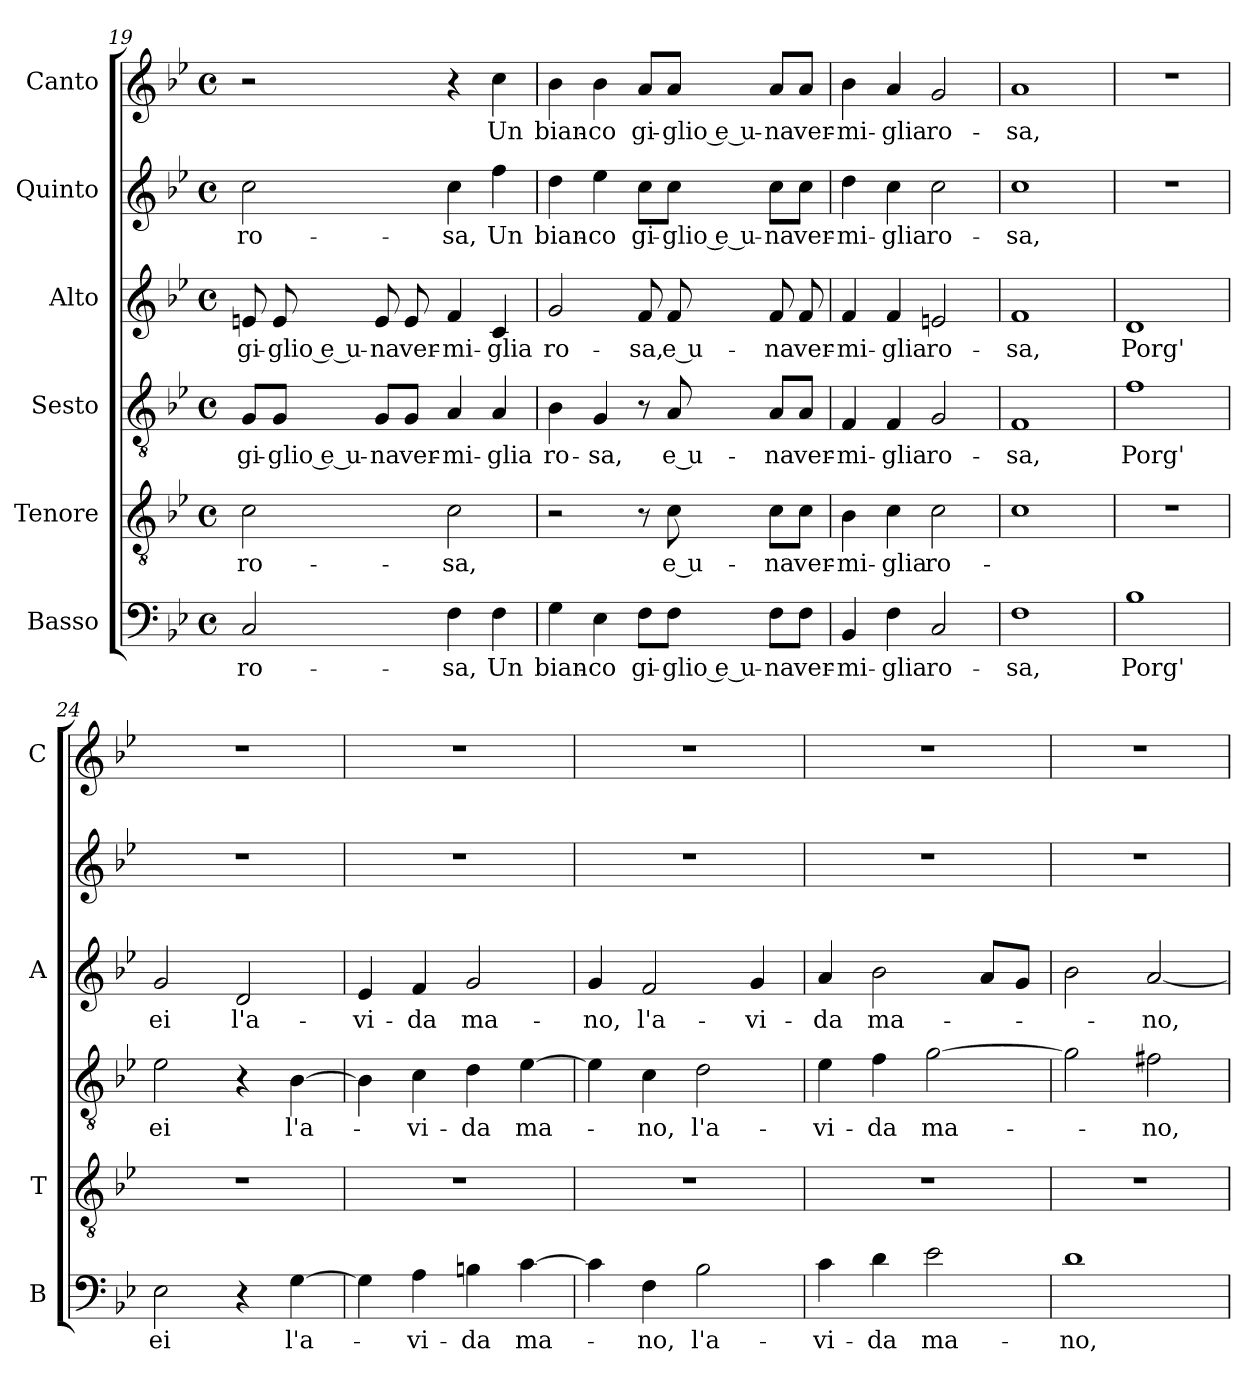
**kern	**text	**kern	**text	**kern	**text	**kern	**text	**kern	**text	**kern	**text
*part6	*part6	*part5	*part5	*part4	*part4	*part3	*part3	*part2	*part2	*part1	*part1
*staff6	*staff6	*staff5	*staff5	*staff4	*staff4	*staff3	*staff3	*staff2	*staff2	*staff1	*staff1
*I"Basso	*	*I"Tenore	*	*I"Sesto	*	*I"Alto	*	*I"Quinto	*	*I"Canto	*
*I'B	*	*I'T	*	*	*	*I'A	*	*	*	*I'C	*
*clefF4	*	*clefGv2	*	*clefGv2	*	*clefG2	*	*clefG2	*	*clefG2	*
*k[b-e-]	*	*k[b-e-]	*	*k[b-e-]	*	*k[b-e-]	*	*k[b-e-]	*	*k[b-e-]	*
*B-:	*	*B-:	*	*B-:	*	*B-:	*	*B-:	*	*B-:	*
*M4/4	*	*M4/4	*	*M4/4	*	*M4/4	*	*M4/4	*	*M4/4	*
*met(c)	*	*met(c)	*	*met(c)	*	*met(c)	*	*met(c)	*	*met(c)	*
=19	=19	=19	=19	=19	=19	=19	=19	=19	=19	=19	=19
!	!LO:LY:b	!	!LO:LY:b	!	!LO:LY:b	!	!LO:LY:b	!	!LO:LY:b	!	!
2C/	ro-	2c\	ro-	8G/L	gi-	8en/	gi-	2cc\	ro-	2r	.
!	!	!	!	!	!LO:LY:b	!	!LO:LY:b	!	!	!	!
.	.	.	.	8G/J	-glio e u-	8e/	-glio e u-	.	.	.	.
!	!	!	!	!	!LO:LY:b	!	!LO:LY:b	!	!	!	!
.	.	.	.	8G/L	-na	8e/	-na	.	.	.	.
!	!	!	!	!	!LO:LY:b	!	!LO:LY:b	!	!	!	!
.	.	.	.	8G/J	ver-	8e/	ver-	.	.	.	.
!	!LO:LY:b	!	!LO:LY:b	!	!LO:LY:b	!	!LO:LY:b	!	!LO:LY:b	!	!
4F\	-sa,	2c\	-sa,	4A/	-mi-	4f/	-mi-	4cc\	-sa,	4r	.
!	!LO:LY:b	!	!	!	!LO:LY:b	!	!LO:LY:b	!	!LO:LY:b	!	!LO:LY:b
4F\	Un	.	.	4A/	-glia	4c/	-glia	4ff\	Un	4cc\	Un
=20	=20	=20	=20	=20	=20	=20	=20	=20	=20	=20	=20
!	!LO:LY:b	!	!	!	!LO:LY:b	!	!LO:LY:b	!	!LO:LY:b	!	!LO:LY:b
4G\	bian-	2r	.	4B-\	ro-	2g/	ro-	4dd\	bian-	4b-\	bian-
!	!LO:LY:b	!	!	!	!LO:LY:b	!	!	!	!LO:LY:b	!	!LO:LY:b
4E-\	-co	.	.	4G/	-sa,	.	.	4ee-\	-co	4b-\	-co
!	!LO:LY:b	!	!	!	!	!	!LO:LY:b	!	!LO:LY:b	!	!LO:LY:b
8F\L	gi-	8r	.	8r	.	8f/	-sa,	8cc\L	gi-	8a/L	gi-
!	!LO:LY:b	!	!LO:LY:b	!	!LO:LY:b	!	!LO:LY:b	!	!LO:LY:b	!	!LO:LY:b
8F\J	-glio e u-	8c\	e u-	8A/	e u-	8f/	e u-	8cc\J	-glio e u-	8a/J	-glio e u-
!	!LO:LY:b	!	!LO:LY:b	!	!LO:LY:b	!	!LO:LY:b	!	!LO:LY:b	!	!LO:LY:b
8F\L	-na	8c\L	-na	8A/L	-na	8f/	-na	8cc\L	-na	8a/L	-na
!	!LO:LY:b	!	!LO:LY:b	!	!LO:LY:b	!	!LO:LY:b	!	!LO:LY:b	!	!LO:LY:b
8F\J	ver-	8c\J	ver-	8A/J	ver-	8f/	ver-	8cc\J	ver-	8a/J	ver-
=21	=21	=21	=21	=21	=21	=21	=21	=21	=21	=21	=21
!	!LO:LY:b	!	!LO:LY:b	!	!LO:LY:b	!	!LO:LY:b	!	!LO:LY:b	!	!LO:LY:b
4BB-/	-mi-	4B-\	-mi-	4F/	-mi-	4f/	-mi-	4dd\	-mi-	4b-\	-mi-
!	!LO:LY:b	!	!LO:LY:b	!	!LO:LY:b	!	!LO:LY:b	!	!LO:LY:b	!	!LO:LY:b
4F\	-glia	4c\	-glia	4F/	-glia	4f/	-glia	4cc\	-glia	4a/	-glia
!	!LO:LY:b	!	!LO:LY:b	!	!LO:LY:b	!	!LO:LY:b	!	!LO:LY:b	!	!LO:LY:b
2C/	ro-	2c\	ro-	2G/	ro-	2en/	ro-	2cc\	ro-	2g/	ro-
=22	=22	=22	=22	=22	=22	=22	=22	=22	=22	=22	=22
!	!LO:LY:b	!	!	!	!LO:LY:b	!	!LO:LY:b	!	!LO:LY:b	!	!LO:LY:b
1F	-sa,	1c	.	1F	-sa,	1f	-sa,	1cc	-sa,	1a	-sa,
=23	=23	=23	=23	=23	=23	=23	=23	=23	=23	=23	=23
!	!LO:LY:b	!	!	!	!LO:LY:b	!	!LO:LY:b	!	!	!	!
1B-	Porg'	1r	.	1f	Porg'	1d	Porg'	1r	.	1r	.
=24	=24	=24	=24	=24	=24	=24	=24	=24	=24	=24	=24
!	!LO:LY:b	!	!	!	!LO:LY:b	!	!LO:LY:b	!	!	!	!
2E-\	ei	1r	.	2e-\	ei	2g/	ei	1r	.	1r	.
!	!	!	!	!	!	!	!LO:LY:b	!	!	!	!
4r	.	.	.	4r	.	2d/	l'a-	.	.	.	.
!	!LO:LY:b	!	!	!	!LO:LY:b	!	!	!	!	!	!
[4G\	l'a-	.	.	[4B-\	l'a-	.	.	.	.	.	.
!!LO:LB:g=z
=25	=25	=25	=25	=25	=25	=25	=25	=25	=25	=25	=25
!	!	!	!	!	!	!	!LO:LY:b	!	!	!	!
4G\]	.	1r	.	4B-\]	.	4e-/	-vi-	1r	.	1r	.
!	!LO:LY:b	!	!	!	!LO:LY:b	!	!LO:LY:b	!	!	!	!
4A\	-vi-	.	.	4c\	-vi-	4f/	-da	.	.	.	.
!	!LO:LY:b	!	!	!	!LO:LY:b	!	!LO:LY:b	!	!	!	!
4Bn\	-da	.	.	4d\	-da	2g/	ma-	.	.	.	.
!	!LO:LY:b	!	!	!	!LO:LY:b	!	!	!	!	!	!
[4c\	ma-	.	.	[4e-\	ma-	.	.	.	.	.	.
=26	=26	=26	=26	=26	=26	=26	=26	=26	=26	=26	=26
!	!	!	!	!	!	!	!LO:LY:b	!	!	!	!
4c\]	.	1r	.	4e-\]	.	4g/	-no,	1r	.	1r	.
!	!LO:LY:b	!	!	!	!LO:LY:b	!	!LO:LY:b	!	!	!	!
4F\	-no,	.	.	4c\	-no,	2f/	l'a-	.	.	.	.
!	!LO:LY:b	!	!	!	!LO:LY:b	!	!	!	!	!	!
2B-\	l'a-	.	.	2d\	l'a-	.	.	.	.	.	.
!	!	!	!	!	!	!	!LO:LY:b	!	!	!	!
.	.	.	.	.	.	4g/	-vi-	.	.	.	.
=27	=27	=27	=27	=27	=27	=27	=27	=27	=27	=27	=27
!	!LO:LY:b	!	!	!	!LO:LY:b	!	!LO:LY:b	!	!	!	!
4c\	-vi-	1r	.	4e-\	-vi-	4a/	-da	1r	.	1r	.
!	!LO:LY:b	!	!	!	!LO:LY:b	!	!LO:LY:b	!	!	!	!
4d\	-da	.	.	4f\	-da	2b-\	ma-	.	.	.	.
!	!LO:LY:b	!	!	!	!LO:LY:b	!	!	!	!	!	!
2e-\	ma-	.	.	[2g\	ma-	.	.	.	.	.	.
.	.	.	.	.	.	8a/L	.	.	.	.	.
.	.	.	.	.	.	8g/J	.	.	.	.	.
=28	=28	=28	=28	=28	=28	=28	=28	=28	=28	=28	=28
!	!LO:LY:b	!	!	!	!	!	!	!	!	!	!
1d	-no,	1r	.	2g\]	.	2b-\	.	1r	.	1r	.
!	!	!	!	!	!LO:LY:b	!	!LO:LY:b	!	!	!	!
.	.	.	.	2f#X\	-no,	[2a/	-no,	.	.	.	.
=	=	=	=	=	=	=	=	=	=	=	=
*-	*-	*-	*-	*-	*-	*-	*-	*-	*-	*-	*-
